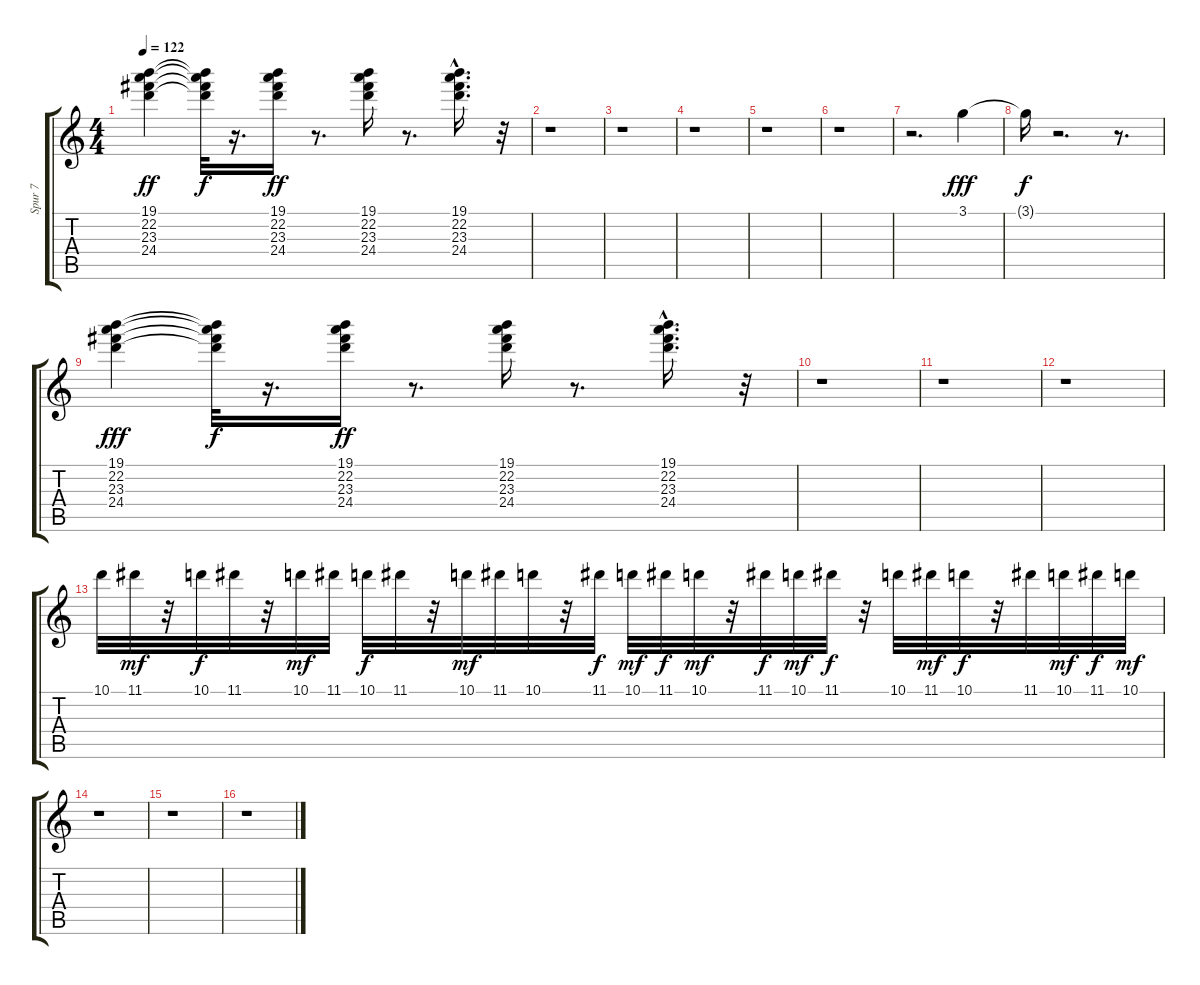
\track ("Spur 7" "Spur 7") {instrument electricguitarclean}
\staff {score tabs}
\tuning (E4 B3 G3 D3 A2 E2) {hide}
\ts (4 4)
\tempo 122
\clef g2
\ks c
(19.1 22.2 23.3 24.4).4{dy ff} (19.1{t} 22.2{t} 23.3{t} 24.4{t}).32{dy f} r.16{d} (19.1 22.2 23.3 24.4).16{dy ff} r.8{d} (19.1 22.2 23.3 24.4).16 r.8{d} (19.1{hac} 22.2{hac} 23.3{hac} 24.4{hac}).16{d} r.32 |
r.1 |
r.1 |
r.1 |
r.1 |
r.1 |
r.2{d} 3.1.4{dy fff} |
3.1{t}.16{dy f} r.2{d} r.8{d} |
(19.1 22.2 23.3 24.4).4{dy fff} (19.1{t} 22.2{t} 23.3{t} 24.4{t}).32{dy f} r.16{d} (19.1 22.2 23.3 24.4).16{dy ff} r.8{d} (19.1 22.2 23.3 24.4).16 r.8{d} (19.1{hac} 22.2 23.3 24.4).16{d} r.32 |
r.1 |
r.1 |
r.1 |
10.1.32 11.1.32{dy mf} r.32 10.1.32{dy f} 11.1.32 r.32 10.1.32{dy mf} 11.1.32 10.1.32{dy f} 11.1.32 r.32 10.1.32{dy mf} 11.1.32 10.1.32 r.32 11.1.32{dy f} 10.1.32{dy mf} 11.1.32{dy f} 10.1.32{dy mf} r.32 11.1.32{dy f} 10.1.32{dy mf} 11.1.32{dy f} r.32 10.1.32 11.1.32{dy mf} 10.1.32{dy f} r.32 11.1.32 10.1.32{dy mf} 11.1.32{dy f} 10.1.32{dy mf} |
r.1 |
r.1 |
r.1
